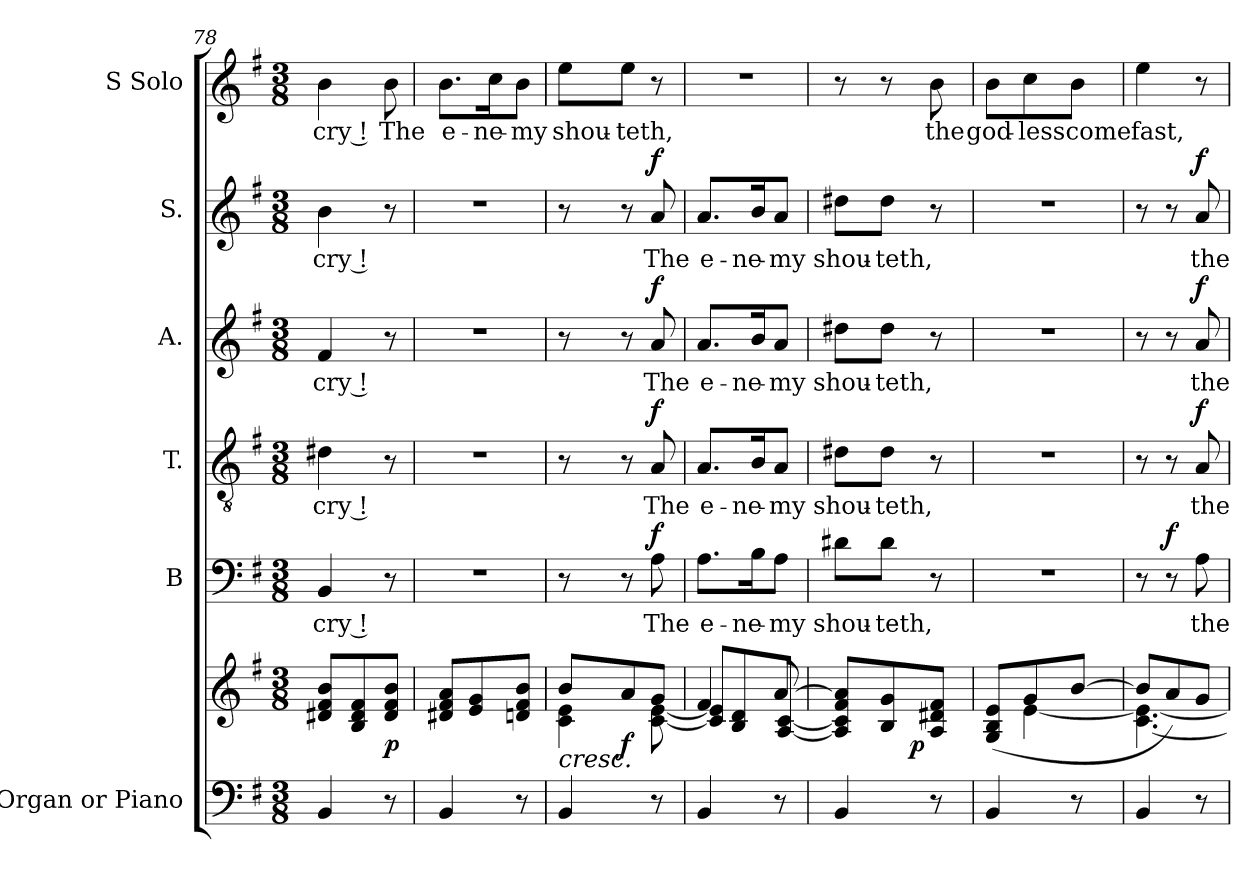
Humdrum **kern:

**kern	**kern	**dynam	**kern	**text	**dynam	**kern	**text	**dynam	**kern	**text	**dynam	**kern	**text	**dynam	**kern	**text
*part6	*part6	*part6	*part5	*part5	*part5	*part4	*part4	*part4	*part3	*part3	*part3	*part2	*part2	*part2	*part1	*part1
*staff7	*staff6	*staff6/7	*staff5	*staff5	*staff5	*staff4	*staff4	*staff4	*staff3	*staff3	*staff3	*staff2	*staff2	*staff2	*staff1	*staff1
*I"Organ or  Piano	*	*	*I"B	*	*	*I"T.	*	*	*I"A.	*	*	*I"S.	*	*	*I"S    Solo	*
*	*	*	*I'B.	*	*	*I'T.	*	*	*I'A.	*	*	*I'S.	*	*	*I'S.	*
*clefF4	*clefG2	*	*clefF4	*	*	*clefGv2	*	*	*clefG2	*	*	*clefG2	*	*	*clefG2	*
*	*	*	*	*	*	*ITrd7c12	*	*	*	*	*	*	*	*	*	*
*k[f#]	*k[f#]	*	*k[f#]	*	*	*k[f#]	*	*	*k[f#]	*	*	*k[f#]	*	*	*k[f#]	*
*G:	*G:	*	*G:	*	*	*G:	*	*	*G:	*	*	*G:	*	*	*G:	*
*M3/8	*M3/8	*	*M3/8	*	*	*M3/8	*	*	*M3/8	*	*	*M3/8	*	*	*M3/8	*
=78	=78	=78	=78	=78	=78	=78	=78	=78	=78	=78	=78	=78	=78	=78	=78	=78
!	!	!	!	!LO:LY:b:color=#000000	!	!	!	!	!	!	!	!	!	!	!	!
!	!	!	!	!	!	!	!LO:LY:b:color=#000000	!	!	!	!	!	!	!	!	!
!	!	!	!	!	!	!	!	!	!	!LO:LY:b:color=#000000	!	!	!	!	!	!
!	!	!	!	!	!	!	!	!	!	!	!	!	!LO:LY:b:color=#000000	!	!	!
!	!	!	!	!	!	!	!	!	!	!	!	!	!	!	!	!LO:LY:b:color=#000000
4BBi/	8d#Xi/ 8f#i/ 8bi/L	.	4BBi/	cry !	.	4D#Xi\	cry !	.	4f#i/	cry !	.	4bi\	cry !	.	4bi\	cry !
.	8Bi/ 8d#i/ 8f#i/	.	.	.	.	.	.	.	.	.	.	.	.	.	.	.
!	!	!	!	!	!	!	!	!	!	!	!	!	!	!	!	!LO:LY:b:color=#000000
8r	8d#i/ 8f#i/ 8bi/J	p	8r	.	.	8r	.	.	8r	.	.	8r	.	.	8bi\	The
=79	=79	=79	=79	=79	=79	=79	=79	=79	=79	=79	=79	=79	=79	=79	=79	=79
!	!	!	!LO:N:vis=1	!	!	!LO:N:vis=1	!	!	!LO:N:vis=1	!	!	!LO:N:vis=1	!	!	!	!
!	!	!	!	!	!	!	!	!	!	!	!	!	!	!	!	!LO:LY:b:color=#000000
4BBi/	8d#Xi/ 8f#i/ 8ai/L	.	4.r	.	.	4.r	.	.	4.r	.	.	4.r	.	.	8.bi\L	e-
.	8ei/ 8gi/	.	.	.	.	.	.	.	.	.	.	.	.	.	.	.
!	!	!	!	!	!	!	!	!	!	!	!	!	!	!	!	!LO:LY:b:color=#000000
.	.	.	.	.	.	.	.	.	.	.	.	.	.	.	16cci\K	-ne-
!	!	!	!	!	!	!	!	!	!	!	!	!	!	!	!	!LO:LY:b:color=#000000
8r	8dni/ 8f#i/ 8bi/J	.	.	.	.	.	.	.	.	.	.	.	.	.	8bi\J	-my
=80	=80	=80	=80	=80	=80	=80	=80	=80	=80	=80	=80	=80	=80	=80	=80	=80
*	*^	*	*	*	*	*	*	*	*	*	*	*	*	*	*	*
!	!	!	!LO:HP:b	!	!	!	!	!	!	!	!	!	!	!	!	!	!
!	!	!	!	!	!	!	!	!	!	!	!	!	!	!	!	!	!LO:LY:b:color=#000000
4BBi/	8bi/L	4ci\ 4ei	<	8r	.	.	8r	.	.	8r	.	.	8r	.	.	8eei\L	shou-
!	!	!	!	!	!	!	!	!	!	!	!	!	!	!	!	!	!LO:LY:b:color=#000000
.	8ai/	.	f	8r	.	.	8r	.	.	8r	.	.	8r	.	.	8eei\J	-teth,
!	!	!	!	!	!LO:LY:b:color=#000000	!	!	!	!	!	!	!	!	!	!	!	!
!	!	!	!	!	!	!	!	!LO:LY:b:color=#000000	!	!	!	!	!	!	!	!	!
!	!	!	!	!	!	!	!	!	!	!	!LO:LY:b:color=#000000	!	!	!	!	!	!
!	!	!	!	!	!	!	!	!	!	!	!	!	!	!LO:LY:b:color=#000000	!	!	!
8r	8gi/J	[8ci\ [8ei	[	8Ai\	The	f	8AAi/	The	f	8ai/	The	f	8ai/	The	f	8r	.
=81	=81	=81	=81	=81	=81	=81	=81	=81	=81	=81	=81	=81	=81	=81	=81	=81	=81
!	!	!	!	!	!LO:LY:b:color=#000000	!	!	!	!	!	!	!	!	!	!	!	!
!	!	!	!	!	!	!	!	!LO:LY:b:color=#000000	!	!	!	!	!	!	!	!	!
!	!	!	!	!	!	!	!	!	!	!	!LO:LY:b:color=#000000	!	!	!	!	!	!
!	!	!	!	!	!	!	!	!	!	!	!	!	!	!LO:LY:b:color=#000000	!	!LO:N:vis=1	!
4BBi/	4f#i/	8ci]/ 8ei]/L	.	8.Ai\L	e-	.	8.AAi/L	e-	.	8.ai/L	e-	.	8.ai/L	e-	.	4.r	.
.	.	8Bi/ 8di/	.	.	.	.	.	.	.	.	.	.	.	.	.	.	.
!	!	!	!	!	!LO:LY:b:color=#000000	!	!	!	!	!	!	!	!	!	!	!	!
!	!	!	!	!	!	!	!	!LO:LY:b:color=#000000	!	!	!	!	!	!	!	!	!
!	!	!	!	!	!	!	!	!	!	!	!LO:LY:b:color=#000000	!	!	!	!	!	!
!	!	!	!	!	!	!	!	!	!	!	!	!	!	!LO:LY:b:color=#000000	!	!	!
.	.	.	.	16Bi\K	-ne-	.	16BBi/K	-ne-	.	16bi/K	-ne-	.	16bi/K	-ne-	.	.	.
!	!	!	!	!	!LO:LY:b:color=#000000	!	!	!	!	!	!	!	!	!	!	!	!
!	!	!	!	!	!	!	!	!LO:LY:b:color=#000000	!	!	!	!	!	!	!	!	!
!	!	!	!	!	!	!	!	!	!	!	!LO:LY:b:color=#000000	!	!	!	!	!	!
!	!	!	!	!	!	!	!	!	!	!	!	!	!	!LO:LY:b:color=#000000	!	!	!
8r	[8ai/	[8Ai/ [8ci/J	.	8Ai\J	-my	.	8AAi/J	-my	.	8ai/J	-my	.	8ai/J	-my	.	.	.
*	*v	*v	*	*	*	*	*	*	*	*	*	*	*	*	*	*	*
!!LO:LB:g=z
=82	=82	=82	=82	=82	=82	=82	=82	=82	=82	=82	=82	=82	=82	=82	=82	=82
*	*^	*	*	*	*	*	*	*	*	*	*	*	*	*	*	*
!	!	!	!	!	!LO:LY:b:color=#000000	!	!	!	!	!	!	!	!	!	!	!	!
*	*v	*v	*	*	*	*	*	*	*	*	*	*	*	*	*	*	*
*	*^	*	*	*	*	*	*	*	*	*	*	*	*	*	*	*
!	!	!	!	!	!	!	!	!LO:LY:b:color=#000000	!	!	!	!	!	!	!	!	!
*	*v	*v	*	*	*	*	*	*	*	*	*	*	*	*	*	*	*
*	*^	*	*	*	*	*	*	*	*	*	*	*	*	*	*	*
!	!	!	!	!	!	!	!	!	!	!	!LO:LY:b:color=#000000	!	!	!	!	!	!
*	*v	*v	*	*	*	*	*	*	*	*	*	*	*	*	*	*	*
*	*^	*	*	*	*	*	*	*	*	*	*	*	*	*	*	*
!	!	!	!	!	!	!	!	!	!	!	!	!	!	!LO:LY:b:color=#000000	!	!	!
*^	*v	*v	*	*	*	*	*	*	*	*	*	*	*	*	*	*	*
4BBi/	8ryy	8Ai]/ 8ci]/ 8f#i/ 8ai]/L	.	8d#Xi\L	shou-	.	8D#Xi\L	shou-	.	8dd#Xi\L	shou-	.	8dd#Xi\L	shou-	.	8r	.
!	!	!	!	!	!LO:LY:b:color=#000000	!	!	!	!	!	!	!	!	!	!	!	!
!	!	!	!	!	!	!	!	!LO:LY:b:color=#000000	!	!	!	!	!	!	!	!	!
!	!	!	!	!	!	!	!	!	!	!	!LO:LY:b:color=#000000	!	!	!	!	!	!
!	!	!	!	!	!	!	!	!	!	!	!	!	!	!LO:LY:b:color=#000000	!	!	!
.	32ryy	8Bi/ 8gi/	.	8d#i\J	-teth,	.	8D#i\J	-teth,	.	8dd#i\J	-teth,	.	8dd#i\J	-teth,	.	8r	.
.	64ryy	.	.	.	.	.	.	.	.	.	.	.	.	.	.	.	.
.	128ryy	.	.	.	.	.	.	.	.	.	.	.	.	.	.	.	.
.	512.ryy	.	.	.	.	.	.	.	.	.	.	.	.	.	.	.	.
.	8ryy	.	p	.	.	.	.	.	.	.	.	.	.	.	.	.	.
!	!	!	!	!	!	!	!	!	!	!	!	!	!	!	!	!	!LO:LY:b:color=#000000
8r	.	8Ai/ 8d#Xi/ 8f#i/J	.	8r	.	.	8r	.	.	8r	.	.	8r	.	.	8bi\	the
.	16ryy	.	.	.	.	.	.	.	.	.	.	.	.	.	.	.	.
.	256ryy	.	.	.	.	.	.	.	.	.	.	.	.	.	.	.	.
.	1024ryy	.	.	.	.	.	.	.	.	.	.	.	.	.	.	.	.
=83	=83	=83	=83	=83	=83	=83	=83	=83	=83	=83	=83	=83	=83	=83	=83	=83	=83
*	*	*^	*	*	*	*	*	*	*	*	*	*	*	*	*	*	*
!	!	!	!	!	!LO:N:vis=1	!	!	!LO:N:vis=1	!	!	!LO:N:vis=1	!	!	!LO:N:vis=1	!	!	!	!
*v	*v	*	*	*	*	*	*	*	*	*	*	*	*	*	*	*	*	*
*^	*	*	*	*	*	*	*	*	*	*	*	*	*	*	*	*	*
!	!	!	!	!	!	!	!	!	!	!	!	!	!	!	!	!	!	!LO:LY:b:color=#000000
*v	*v	*	*	*	*	*	*	*	*	*	*	*	*	*	*	*	*	*
4BBi/	(8Gi/ 8Bi/ 8ei/L	8ryy	.	4.r	.	.	4.r	.	.	4.r	.	.	4.r	.	.	8bi\L	god-
!	!	!	!	!	!	!	!	!	!	!	!	!	!	!	!	!	!LO:LY:b:color=#000000
.	8gi/	[4ei\	.	.	.	.	.	.	.	.	.	.	.	.	.	8cci\	-less
!	!	!	!	!	!	!	!	!	!	!	!	!	!	!	!	!	!LO:LY:b:color=#000000
8r	[8bi/J	.	.	.	.	.	.	.	.	.	.	.	.	.	.	8bi\J	come
=84	=84	=84	=84	=84	=84	=84	=84	=84	=84	=84	=84	=84	=84	=84	=84	=84	=84
!	!	!	!	!	!	!	!	!	!	!	!	!	!	!	!	!	!LO:LY:b:color=#000000
4BBi/	8bi/L]	[4.ci\ 4.ei_	.	8r	.	.	8r	.	.	8r	.	.	8r	.	.	4eei\	fast,
.	8ai/)	.	.	8r	.	f	8r	.	.	8r	.	.	8r	.	.	.	.
!	!	!	!	!	!LO:LY:b:color=#000000	!	!	!	!	!	!	!	!	!	!	!	!
!	!	!	!	!	!	!	!	!LO:LY:b:color=#000000	!	!	!	!	!	!	!	!	!
!	!	!	!	!	!	!	!	!	!	!	!LO:LY:b:color=#000000	!	!	!	!	!	!
!	!	!	!	!	!	!	!	!	!	!	!	!	!	!LO:LY:b:color=#000000	!	!	!
8r	8gi/J	.	.	8Ai\	the	.	8AAi/	the	f	8ai/	the	f	8ai/	the	f	8r	.
*	*v	*v	*	*	*	*	*	*	*	*	*	*	*	*	*	*	*
=	=	=	=	=	=	=	=	=	=	=	=	=	=	=	=	=
*-	*-	*-	*-	*-	*-	*-	*-	*-	*-	*-	*-	*-	*-	*-	*-	*-
